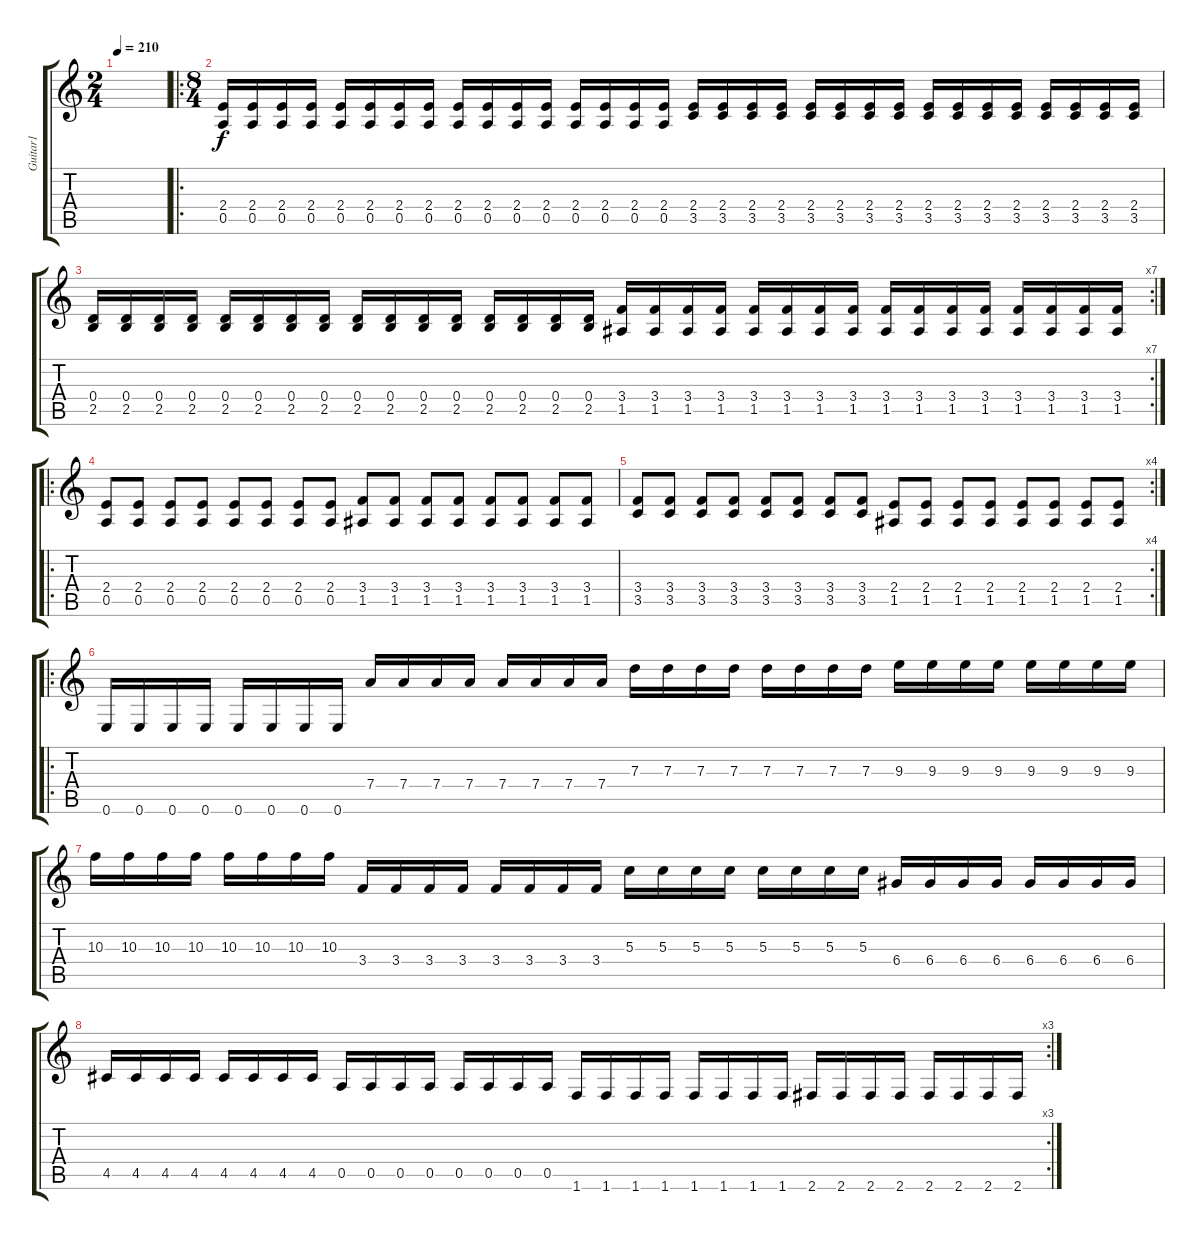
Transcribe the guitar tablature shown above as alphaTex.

\track ("Guitar1" "Guitar1") {instrument distortionguitar}
\staff {score tabs}
\tuning (E4 B3 G3 D3 A2 E2) {hide}
\ts (2 4)
\tempo 210
\clef g2
\ks c
|
\ro
\ts (8 4)
(2.4 0.5).16 (2.4 0.5).16 (2.4 0.5).16 (2.4 0.5).16 (2.4 0.5).16 (2.4 0.5).16 (2.4 0.5).16 (2.4 0.5).16 (2.4 0.5).16 (2.4 0.5).16 (2.4 0.5).16 (2.4 0.5).16 (2.4 0.5).16 (2.4 0.5).16 (2.4 0.5).16 (2.4 0.5).16 (2.4 3.5).16 (2.4 3.5).16 (2.4 3.5).16 (2.4 3.5).16 (2.4 3.5).16 (2.4 3.5).16 (2.4 3.5).16 (2.4 3.5).16 (2.4 3.5).16 (2.4 3.5).16 (2.4 3.5).16 (2.4 3.5).16 (2.4 3.5).16 (2.4 3.5).16 (2.4 3.5).16 (2.4 3.5).16 |
\rc 7
(0.4 2.5).16 (0.4 2.5).16 (0.4 2.5).16 (0.4 2.5).16 (0.4 2.5).16 (0.4 2.5).16 (0.4 2.5).16 (0.4 2.5).16 (0.4 2.5).16 (0.4 2.5).16 (0.4 2.5).16 (0.4 2.5).16 (0.4 2.5).16 (0.4 2.5).16 (0.4 2.5).16 (0.4 2.5).16 (3.4 1.5).16 (3.4 1.5).16 (3.4 1.5).16 (3.4 1.5).16 (3.4 1.5).16 (3.4 1.5).16 (3.4 1.5).16 (3.4 1.5).16 (3.4 1.5).16 (3.4 1.5).16 (3.4 1.5).16 (3.4 1.5).16 (3.4 1.5).16 (3.4 1.5).16 (3.4 1.5).16 (3.4 1.5).16 |
\ro
(2.4 0.5).8 (2.4 0.5).8 (2.4 0.5).8 (2.4 0.5).8 (2.4 0.5).8 (2.4 0.5).8 (2.4 0.5).8 (2.4 0.5).8 (3.4 1.5).8 (3.4 1.5).8 (3.4 1.5).8 (3.4 1.5).8 (3.4 1.5).8 (3.4 1.5).8 (3.4 1.5).8 (3.4 1.5).8 |
\rc 4
(3.4 3.5).8 (3.4 3.5).8 (3.4 3.5).8 (3.4 3.5).8 (3.4 3.5).8 (3.4 3.5).8 (3.4 3.5).8 (3.4 3.5).8 (2.4 1.5).8 (2.4 1.5).8 (2.4 1.5).8 (2.4 1.5).8 (2.4 1.5).8 (2.4 1.5).8 (2.4 1.5).8 (2.4 1.5).8 |
\ro
0.6.16 0.6.16 0.6.16 0.6.16 0.6.16 0.6.16 0.6.16 0.6.16 7.4.16 7.4.16 7.4.16 7.4.16 7.4.16 7.4.16 7.4.16 7.4.16 7.3.16 7.3.16 7.3.16 7.3.16 7.3.16 7.3.16 7.3.16 7.3.16 9.3.16 9.3.16 9.3.16 9.3.16 9.3.16 9.3.16 9.3.16 9.3.16 |
10.3.16 10.3.16 10.3.16 10.3.16 10.3.16 10.3.16 10.3.16 10.3.16 3.4.16 3.4.16 3.4.16 3.4.16 3.4.16 3.4.16 3.4.16 3.4.16 5.3.16 5.3.16 5.3.16 5.3.16 5.3.16 5.3.16 5.3.16 5.3.16 6.4.16 6.4.16 6.4.16 6.4.16 6.4.16 6.4.16 6.4.16 6.4.16 |
\rc 3
4.5.16 4.5.16 4.5.16 4.5.16 4.5.16 4.5.16 4.5.16 4.5.16 0.5.16 0.5.16 0.5.16 0.5.16 0.5.16 0.5.16 0.5.16 0.5.16 1.6.16 1.6.16 1.6.16 1.6.16 1.6.16 1.6.16 1.6.16 1.6.16 2.6.16 2.6.16 2.6.16 2.6.16 2.6.16 2.6.16 2.6.16 2.6.16
